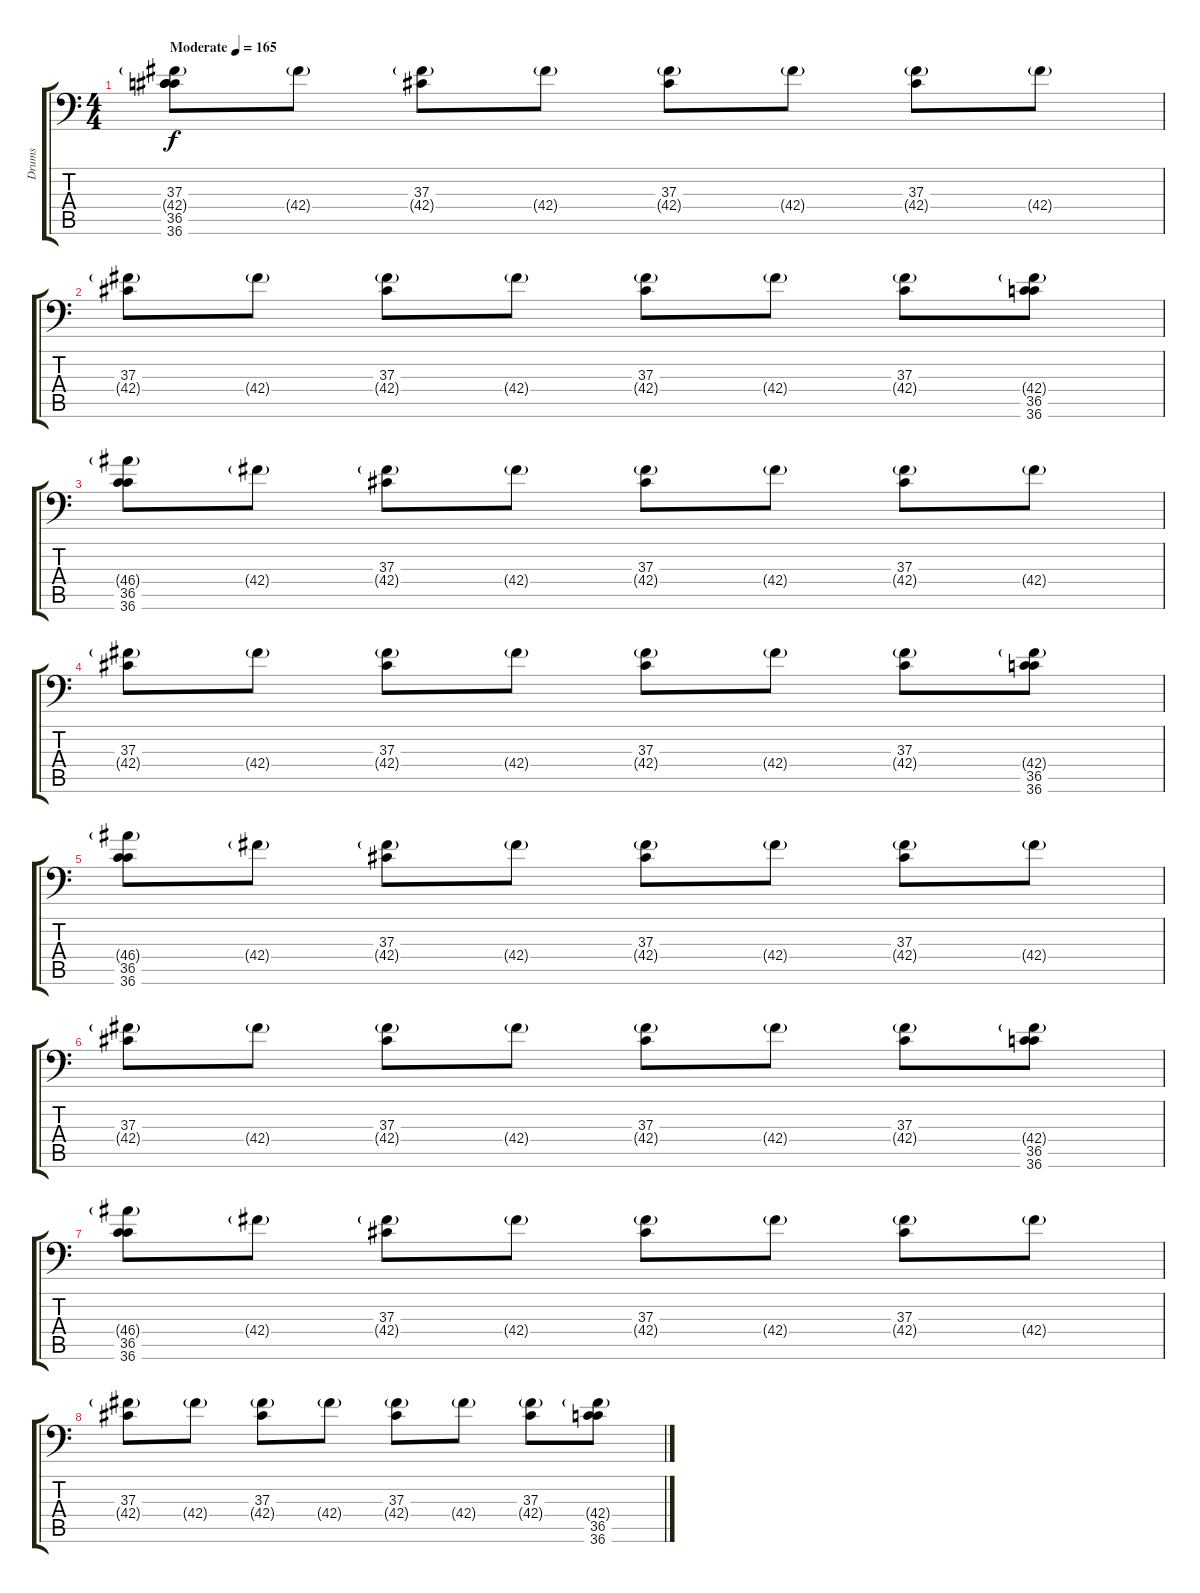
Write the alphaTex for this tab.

\track ("Drums" "Drums") {instrument acousticgrandpiano}
\staff {score tabs}
\tuning (C-1 C-1 C-1 C-1 C-1 C-1) {hide}
\ts (4 4)
\tempo (165 "Moderate")
\clef f4
\ks c
(37.3 42.4{g} 36.5 36.6).8{dy f instrument acousticgrandpiano} 42.4{g}.8 (37.3 42.4{g}).8 42.4{g}.8 (37.3 42.4{g}).8 42.4{g}.8 (37.3 42.4{g}).8 42.4{g}.8 |
(37.3 42.4{g}).8 42.4{g}.8 (37.3 42.4{g}).8 42.4{g}.8 (37.3 42.4{g}).8 42.4{g}.8 (37.3 42.4{g}).8 (42.4{g} 36.5 36.6).8 |
(46.4{g} 36.5 36.6).8 42.4{g}.8 (37.3 42.4{g}).8 42.4{g}.8 (37.3 42.4{g}).8 42.4{g}.8 (37.3 42.4{g}).8 42.4{g}.8 |
(37.3 42.4{g}).8 42.4{g}.8 (37.3 42.4{g}).8 42.4{g}.8 (37.3 42.4{g}).8 42.4{g}.8 (37.3 42.4{g}).8 (42.4{g} 36.5 36.6).8 |
(46.4{g} 36.5 36.6).8 42.4{g}.8 (37.3 42.4{g}).8 42.4{g}.8 (37.3 42.4{g}).8 42.4{g}.8 (37.3 42.4{g}).8 42.4{g}.8 |
(37.3 42.4{g}).8 42.4{g}.8 (37.3 42.4{g}).8 42.4{g}.8 (37.3 42.4{g}).8 42.4{g}.8 (37.3 42.4{g}).8 (42.4{g} 36.5 36.6).8 |
(46.4{g} 36.5 36.6).8 42.4{g}.8 (37.3 42.4{g}).8 42.4{g}.8 (37.3 42.4{g}).8 42.4{g}.8 (37.3 42.4{g}).8 42.4{g}.8 |
(37.3 42.4{g}).8 42.4{g}.8 (37.3 42.4{g}).8 42.4{g}.8 (37.3 42.4{g}).8 42.4{g}.8 (37.3 42.4{g}).8 (42.4{g} 36.5 36.6).8
